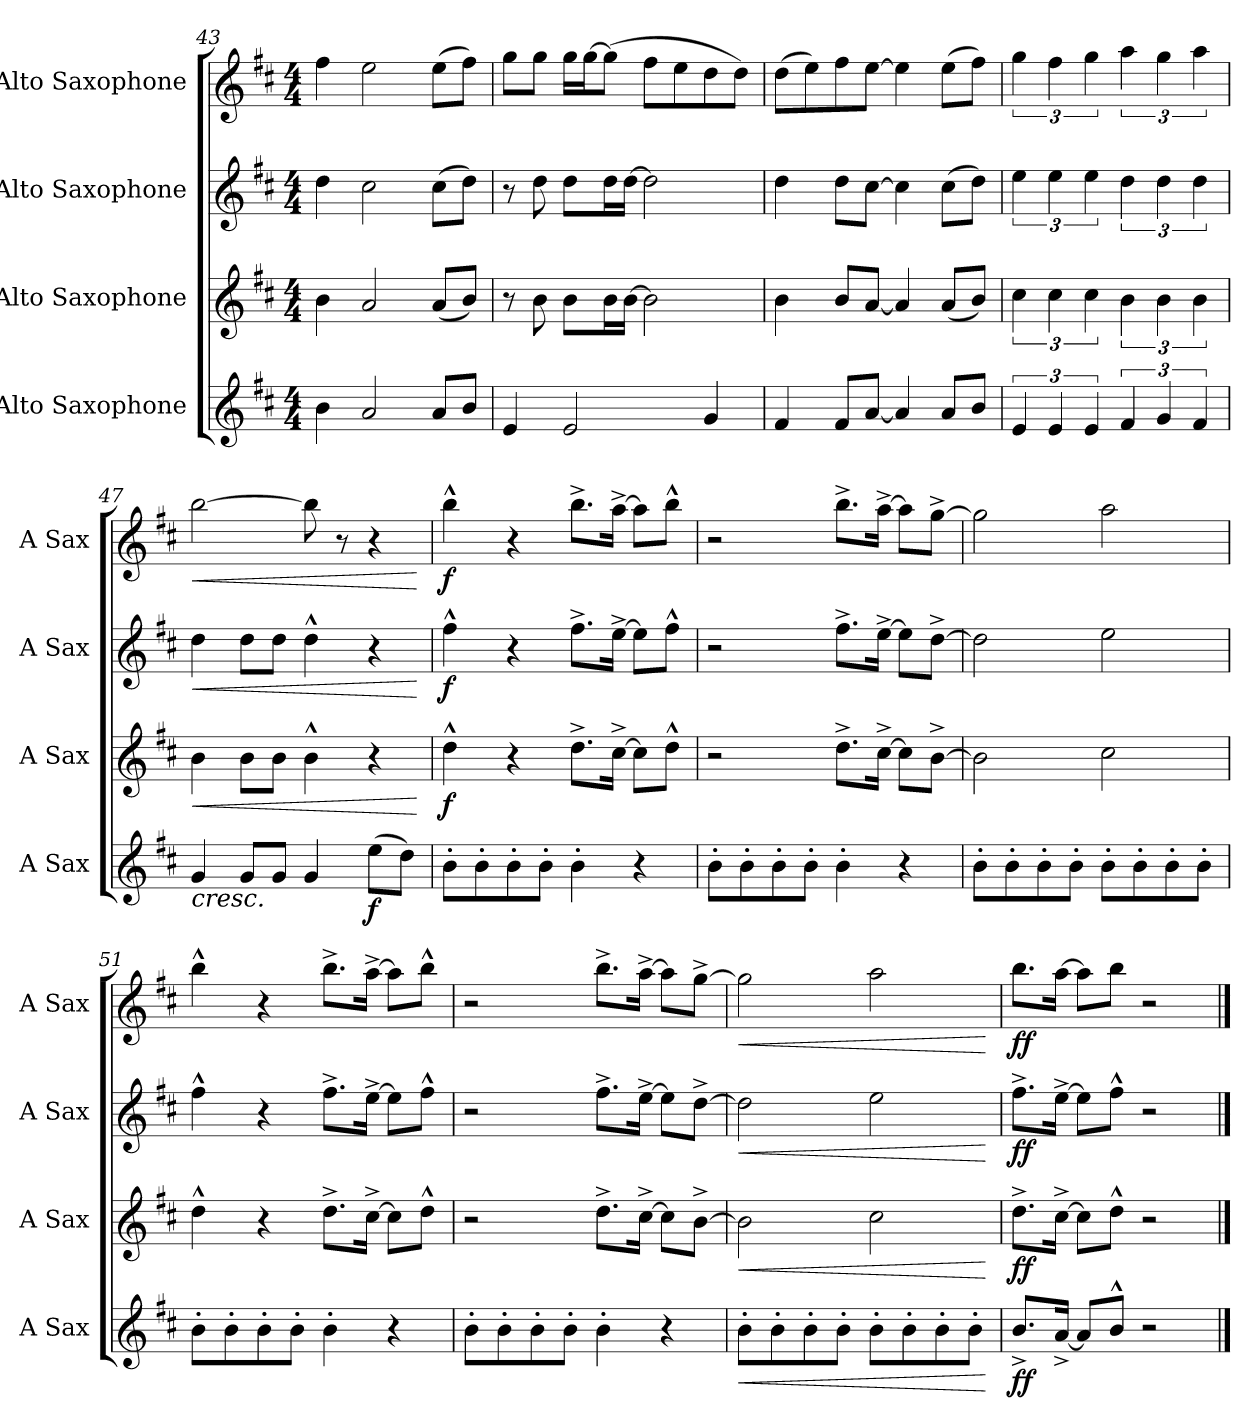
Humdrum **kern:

**kern	**dynam	**kern	**dynam	**kern	**dynam	**kern	**dynam
*part4	*part4	*part3	*part3	*part2	*part2	*part1	*part1
*staff4	*staff4	*staff3	*staff3	*staff2	*staff2	*staff1	*staff1
*I"Alto Saxophone	*	*I"Alto Saxophone	*	*I"Alto Saxophone	*	*I"Alto Saxophone	*
*I'A Sax	*	*I'A Sax	*	*I'A Sax	*	*I'A Sax	*
*clefG2	*	*clefG2	*	*clefG2	*	*clefG2	*
*ITrd5c9	*	*ITrd5c9	*	*ITrd5c9	*	*ITrd5c9	*
*k[b-]	*	*k[b-]	*	*k[b-]	*	*k[b-]	*
*M4/4	*	*M4/4	*	*M4/4	*	*M4/4	*
=43	=43	=43	=43	=43	=43	=43	=43
4d\	.	4d\	.	4f\	.	4a\	.
2c/	.	2c/	.	2e\	.	2g\	.
8c/L	.	(<8c/L	.	(>8e\L	.	(>8g\L	.
8d/J	.	8d/J)	.	8f\J)	.	8a\J)	.
=44	=44	=44	=44	=44	=44	=44	=44
4G/	.	8r	.	8r	.	8b-\L	.
.	.	8d\	.	8f\	.	8b-\J	.
2G/	.	8d\L	.	8f\L	.	16b-\LL	.
.	.	.	.	.	.	[16b-\J	.
.	.	16d\L	.	16f\L	.	(>8b-\J]	.
.	.	[16d\JJ	.	[16f\JJ	.	.	.
.	.	2d\]	.	2f\]	.	8a\L	.
.	.	.	.	.	.	8g\	.
4B-/	.	.	.	.	.	8f\	.
.	.	.	.	.	.	8f\J)	.
=45	=45	=45	=45	=45	=45	=45	=45
4A/	.	4d\	.	4f\	.	(>8f\L	.
.	.	.	.	.	.	8g\)	.
8A/L	.	8d/L	.	8f\L	.	8a\	.
[8c/J	.	[8c/J	.	[8e\J	.	[8g\J	.
4c/]	.	4c/]	.	4e\]	.	4g\]	.
8c/L	.	(<8c/L	.	(>8e\L	.	(>8g\L	.
8d/J	.	8d/J)	.	8f\J)	.	8a\J)	.
=46	=46	=46	=46	=46	=46	=46	=46
6G/	.	6e\	.	6g\	.	6b-\	.
6G/	.	6e\	.	6g\	.	6a\	.
6G/	.	6e\	.	6g\	.	6b-\	.
6A/	.	6d\	.	6f\	.	6cc\	.
6B-/	.	6d\	.	6f\	.	6b-\	.
6A/	.	6d\	.	6f\	.	6cc\	.
!!LO:LB:g=z
=47	=47	=47	=47	=47	=47	=47	=47
!	!LO:HP:b	!	!LO:HP:b	!	!LO:HP:b	!	!LO:HP:b
4B-/	<	4d\	<	4f\	<	[2dd\	<
8B-/L	.	8d\L	.	8f\L	.	.	.
8B-/J	.	8d\J	.	8f\J	.	.	.
4B-/	.	4d^^\	.	4f^^\	.	8dd\]	.
.	.	.	.	.	.	8r	.
!	!LO:DY:b	!	!	!	!	!	!
(>8g\L	f	4r	.	4r	.	4r	.
8f\J)	.	.	.	.	.	.	.
.	[	.	[	.	[	.	[
=48	=48	=48	=48	=48	=48	=48	=48
!	!	!	!LO:DY:b	!	!LO:DY:b	!	!LO:DY:b
8d'\L	.	4f^^\	f	4a^^\	f	4dd^^\	f
8d'\	.	.	.	.	.	.	.
8d'\	.	4r	.	4r	.	4r	.
8d'\J	.	.	.	.	.	.	.
4d'\	.	8.f^\L	.	8.a^\L	.	8.dd^\L	.
.	.	[16e^\Jk	.	[16g^\Jk	.	[16cc^\Jk	.
4r	.	8e\L]	.	8g\L]	.	8cc\L]	.
.	.	8f^^\J	.	8a^^\J	.	8dd^^\J	.
=49	=49	=49	=49	=49	=49	=49	=49
8d'\L	.	2r	.	2r	.	2r	.
8d'\	.	.	.	.	.	.	.
8d'\	.	.	.	.	.	.	.
8d'\J	.	.	.	.	.	.	.
4d'\	.	8.f^\L	.	8.a^\L	.	8.dd^\L	.
.	.	[16e^\Jk	.	[16g^\Jk	.	[16cc^\Jk	.
4r	.	8e\L]	.	8g\L]	.	8cc\L]	.
.	.	[8d^\J	.	[8f^\J	.	[8b-^\J	.
=50	=50	=50	=50	=50	=50	=50	=50
8d'\L	.	2d\]	.	2f\]	.	2b-\]	.
8d'\	.	.	.	.	.	.	.
8d'\	.	.	.	.	.	.	.
8d'\J	.	.	.	.	.	.	.
8d'\L	.	2e\	.	2g\	.	2cc\	.
8d'\	.	.	.	.	.	.	.
8d'\	.	.	.	.	.	.	.
8d'\J	.	.	.	.	.	.	.
=51	=51	=51	=51	=51	=51	=51	=51
8d'\L	.	4f^^\	.	4a^^\	.	4dd^^\	.
8d'\	.	.	.	.	.	.	.
8d'\	.	4r	.	4r	.	4r	.
8d'\J	.	.	.	.	.	.	.
4d'\	.	8.f^\L	.	8.a^\L	.	8.dd^\L	.
.	.	[16e^\Jk	.	[16g^\Jk	.	[16cc^\Jk	.
4r	.	8e\L]	.	8g\L]	.	8cc\L]	.
.	.	8f^^\J	.	8a^^\J	.	8dd^^\J	.
!!LO:PB:g=z
=52	=52	=52	=52	=52	=52	=52	=52
8d'\L	.	2r	.	2r	.	2r	.
8d'\	.	.	.	.	.	.	.
8d'\	.	.	.	.	.	.	.
8d'\J	.	.	.	.	.	.	.
4d'\	.	8.f^\L	.	8.a^\L	.	8.dd^\L	.
.	.	[16e^\Jk	.	[16g^\Jk	.	[16cc^\Jk	.
4r	.	8e\L]	.	8g\L]	.	8cc\L]	.
.	.	[8d^\J	.	[8f^\J	.	[8b-^\J	.
=53	=53	=53	=53	=53	=53	=53	=53
!	!LO:HP:b	!	!LO:HP:b	!	!LO:HP:b	!	!LO:HP:b
8d'\L	<	2d\]	<	2f\]	<	2b-\]	<
8d'\	.	.	.	.	.	.	.
8d'\	.	.	.	.	.	.	.
8d'\J	.	.	.	.	.	.	.
8d'\L	.	2e\	.	2g\	.	2cc\	.
8d'\	.	.	.	.	.	.	.
8d'\	.	.	.	.	.	.	.
8d'\J	.	.	.	.	.	.	.
.	[	.	[	.	[	.	[
=54	=54	=54	=54	=54	=54	=54	=54
!	!LO:DY:b	!	!LO:DY:b	!	!LO:DY:b	!	!LO:DY:b
8.d^/L	ff	8.f^\L	ff	8.a^\L	ff	8.dd\L	ff
[16c^/Jk	.	[16e^\Jk	.	[16g^\Jk	.	[16cc\Jk	.
8c/L]	.	8e\L]	.	8g\L]	.	8cc\L]	.
8d^^/J	.	8f^^\J	.	8a^^\J	.	8dd\J	.
2r	.	2r	.	2r	.	2r	.
==	==	==	==	==	==	==	==
*-	*-	*-	*-	*-	*-	*-	*-
